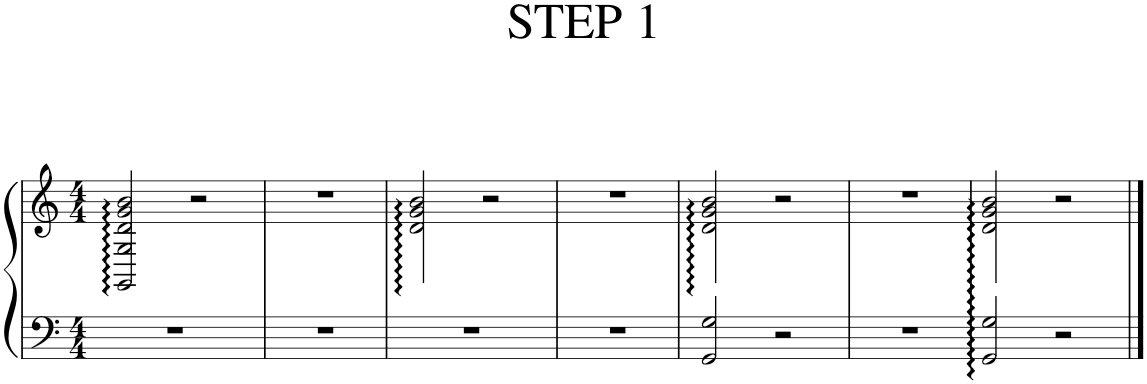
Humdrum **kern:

**kern	**kern
*part1	*part1
*staff2	*staff1
*I"Piano	*
*I'Pno.	*
*clefF4	*clefG2
*k[]	*k[]
*M4/4	*M4/4
=1	=1
1r	2GG/:: 2G/:: 2d/:: 2g/:: 2b/::
.	2r
=2	=2
1r	1r
=3	=3
1r	2GG/:: 2G/:: 2d/:: 2g/:: 2b/::
.	2r
=4	=4
1r	1r
=5	=5
2GG/ 2G/	2GG/:: 2G/:: 2d/:: 2g/:: 2b/::
2r	2r
=6	=6
1r	1r
=7	=7
2GG/ 2G/	2GG/:: 2G/:: 2d/:: 2g/:: 2b/::
2r	2r
==	==
*-	*-
